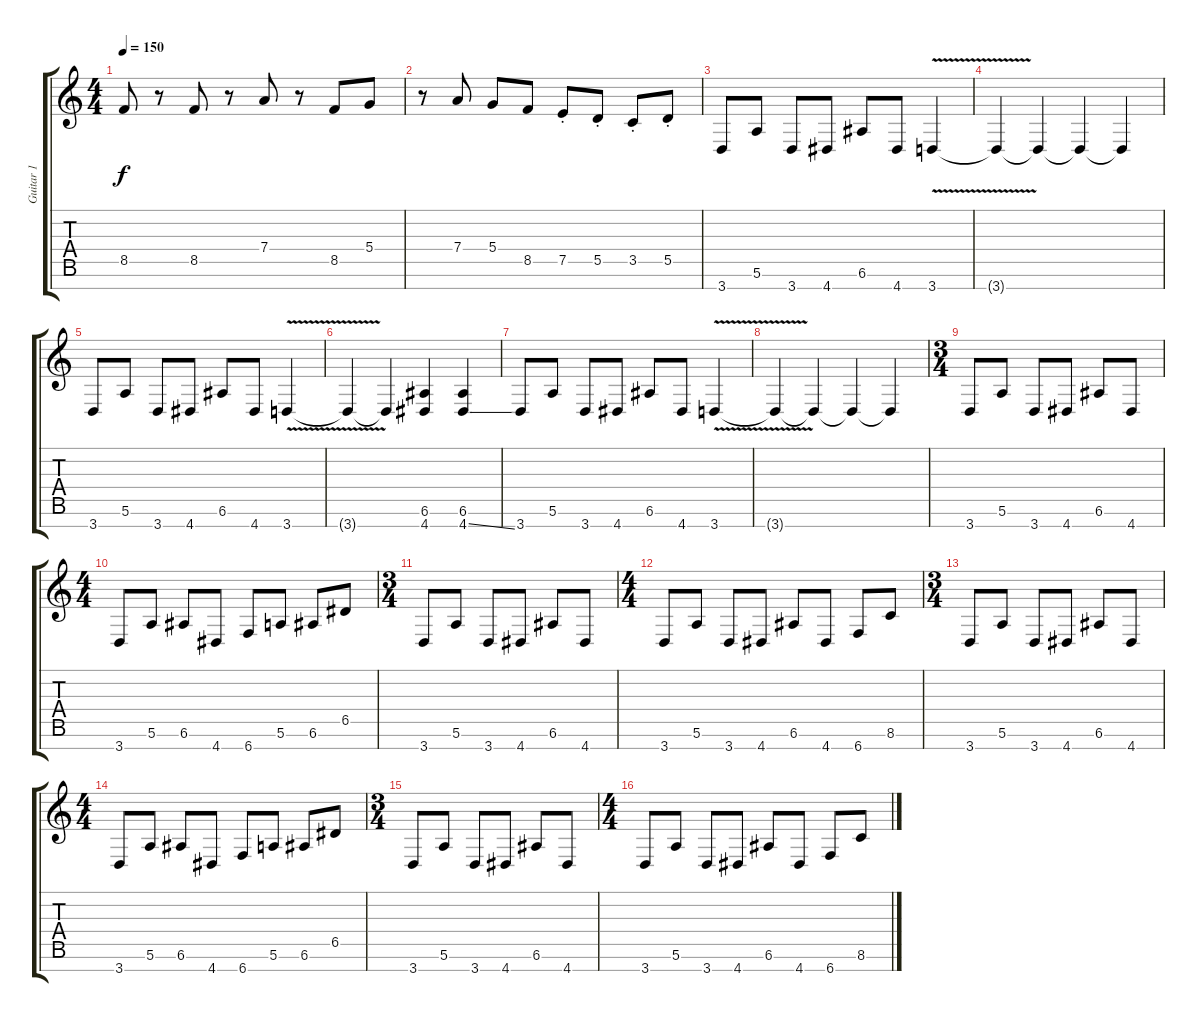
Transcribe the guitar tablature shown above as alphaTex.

\track ("Guitar 1" "Guitar 1") {instrument distortionguitar}
\staff {score tabs}
\tuning (E4 B3 G3 D3 A2 E2 B1) {hide}
\ts (4 4)
\tempo 150
\clef g2
\ks c
8.5.8{dy f} r.8 8.5.8 r.8 7.4.8 r.8 8.5.8 5.4.8 |
r.8 7.4.8 5.4.8 8.5.8 7.5{st}.8 5.5{st}.8 3.5{st}.8 5.5{st}.8 |
3.7.8 5.6.8 3.7.8 4.7.8 6.6.8 4.7.8 3.7{v}.4 |
3.7{t}.4 3.7{t}.4 3.7{t}.4 3.7{t}.4 |
3.7.8 5.6.8 3.7.8 4.7.8 6.6.8 4.7.8 3.7{v}.4 |
3.7{t}.4 3.7{t}.4 (6.6 4.7).4 (6.6 4.7{ss}).4 |
3.7.8 5.6.8 3.7.8 4.7.8 6.6.8 4.7.8 3.7{v}.4 |
3.7{t}.4 3.7{t}.4 3.7{t}.4 3.7{t}.4 |
\ts (3 4)
3.7.8 5.6.8 3.7.8 4.7.8 6.6.8 4.7.8 |
\ts (4 4)
3.7.8 5.6.8 6.6.8 4.7.8 6.7.8 5.6.8 6.6.8 6.5.8 |
\ts (3 4)
3.7.8 5.6.8 3.7.8 4.7.8 6.6.8 4.7.8 |
\ts (4 4)
3.7.8 5.6.8 3.7.8 4.7.8 6.6.8 4.7.8 6.7.8 8.6.8 |
\ts (3 4)
3.7.8 5.6.8 3.7.8 4.7.8 6.6.8 4.7.8 |
\ts (4 4)
3.7.8 5.6.8 6.6.8 4.7.8 6.7.8 5.6.8 6.6.8 6.5.8 |
\ts (3 4)
3.7.8 5.6.8 3.7.8 4.7.8 6.6.8 4.7.8 |
\ts (4 4)
3.7.8 5.6.8 3.7.8 4.7.8 6.6.8 4.7.8 6.7.8 8.6.8
